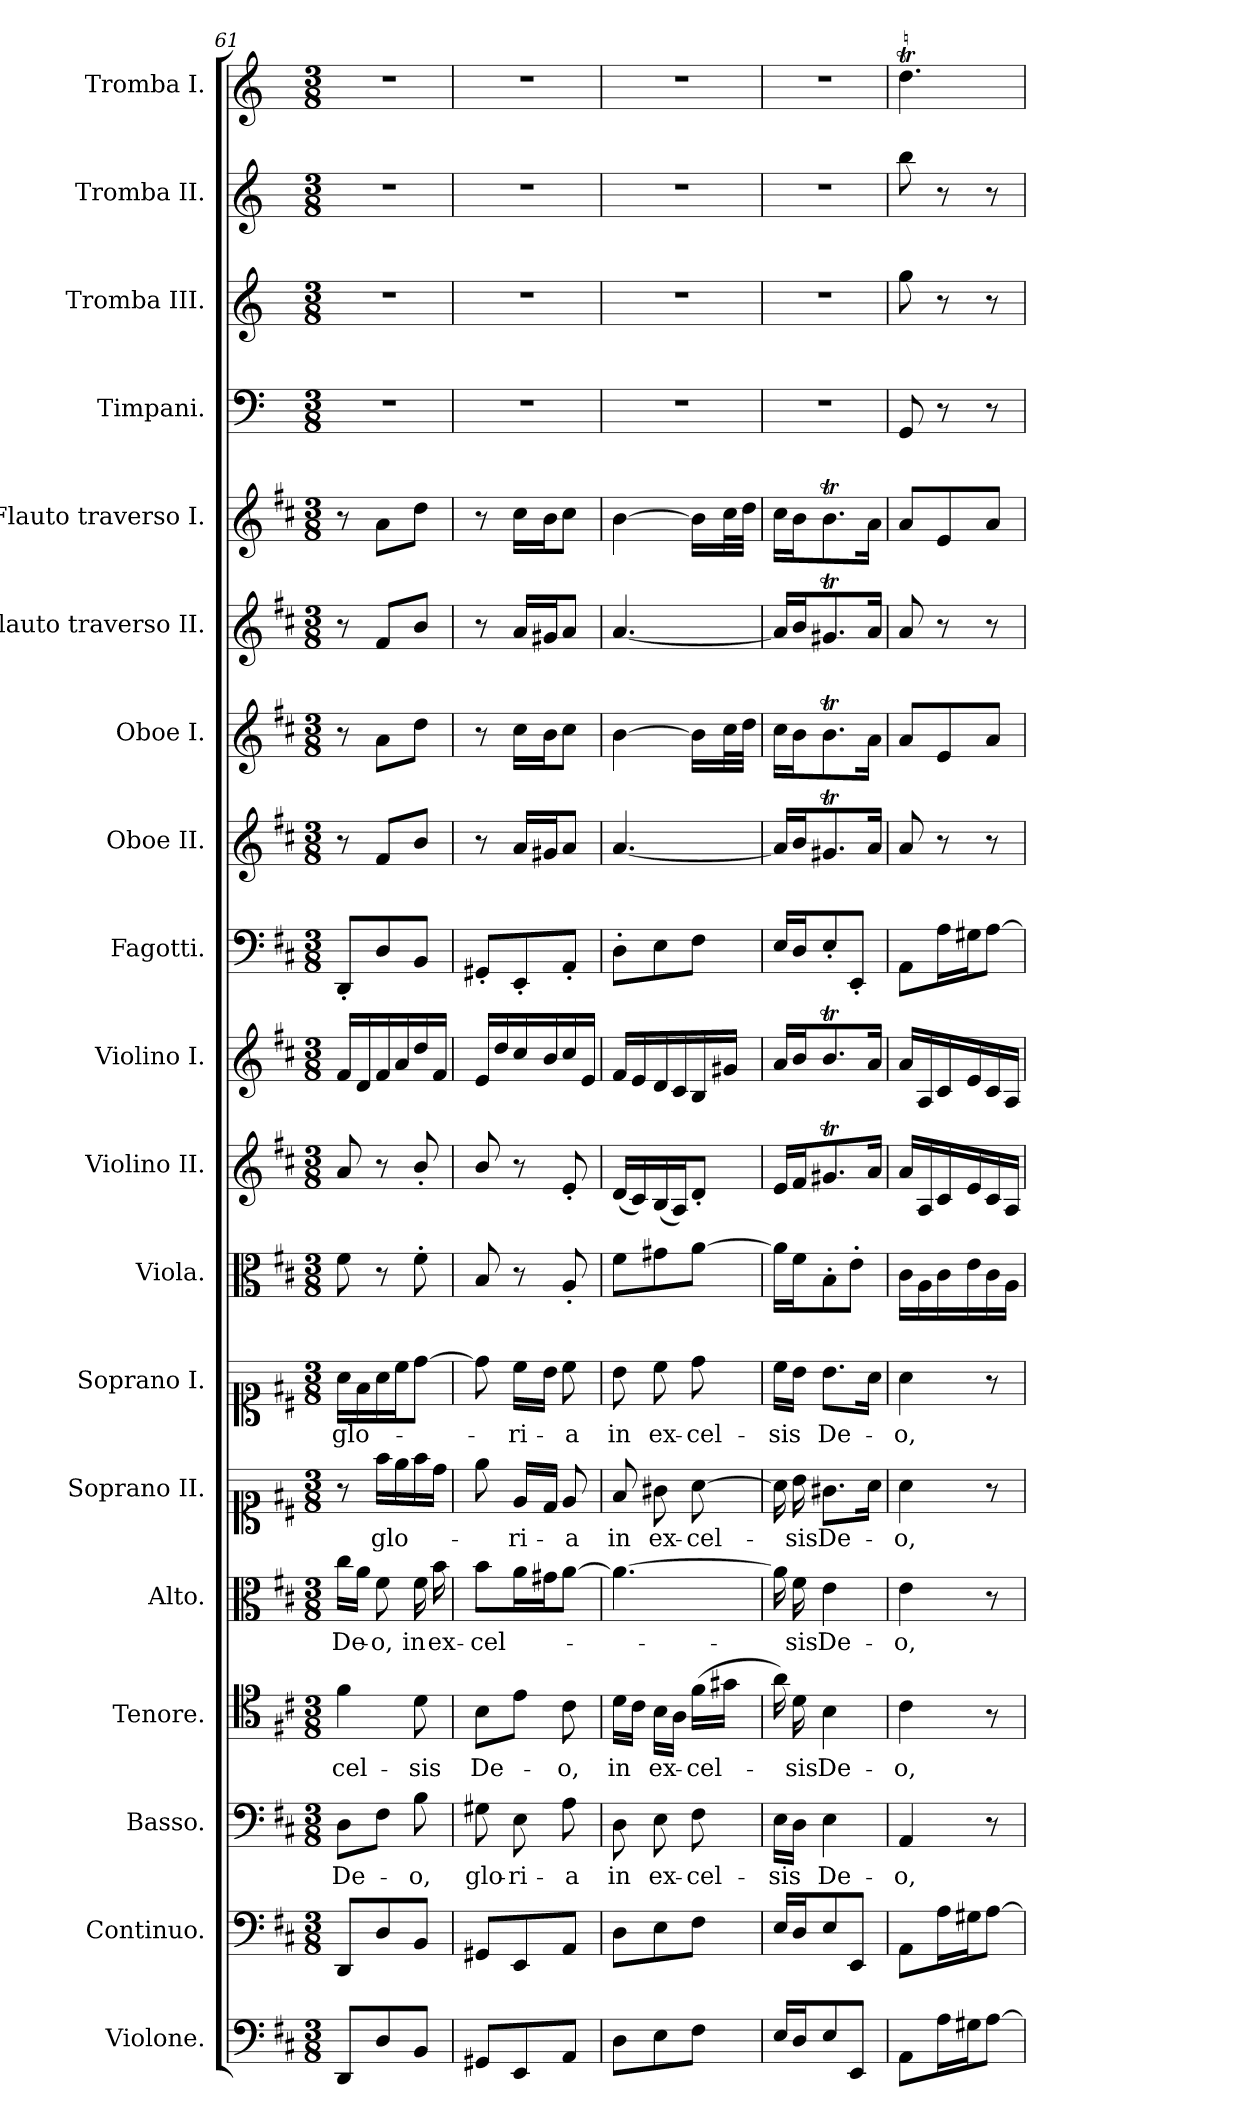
**kern	**kern	**kern	**text	**kern	**text	**kern	**text	**kern	**text	**kern	**text	**kern	**dynam	**kern	**dynam	**kern	**kern	**kern	**kern	**kern	**kern	**kern	**kern	**kern	**dynam	**kern
*part19	*part18	*part17	*part17	*part16	*part16	*part15	*part15	*part14	*part14	*part13	*part13	*part12	*part12	*part11	*part11	*part10	*part9	*part8	*part7	*part6	*part5	*part4	*part3	*part2	*part2	*part1
*staff19	*staff18	*staff17	*staff17	*staff16	*staff16	*staff15	*staff15	*staff14	*staff14	*staff13	*staff13	*staff12	*staff12	*staff11	*staff11	*staff10	*staff9	*staff8	*staff7	*staff6	*staff5	*staff4	*staff3	*staff2	*staff2	*staff1
*I"Violone.	*I"Continuo.	*I"Basso.	*	*I"Tenore.	*	*I"Alto.	*	*I"Soprano II.	*	*I"Soprano I.	*	*I"Viola.	*	*I"Violino II.	*	*I"Violino I.	*I"Fagotti.	*I"Oboe II.	*I"Oboe I.	*I"Flauto traverso II.	*I"Flauto traverso I.	*I"Timpani.	*I"Tromba III.	*I"Tromba II.	*	*I"Tromba I.
*	*	*	*	*	*	*	*	*	*	*	*	*	*	*	*	*	*	*I'Ob	*I'Ob	*I'Fl	*I'Fl	*I'Timp	*	*	*	*
*clefF4	*clefF4	*clefF4	*	*clefC4	*	*clefC3	*	*clefC1	*	*clefC1	*	*clefC3	*	*clefG2	*	*clefG2	*clefF4	*clefG2	*clefG2	*clefG2	*clefG2	*clefF4	*clefG2	*clefG2	*	*clefG2
*ITrd7c12	*	*	*	*	*	*	*	*	*	*	*	*	*	*	*	*	*	*	*	*	*	*ITrd-1c-2	*ITrd-1c-2	*ITrd-1c-2	*	*ITrd-1c-2
*k[f#c#]	*k[f#c#]	*k[f#c#]	*	*k[f#c#]	*	*k[f#c#]	*	*k[f#c#]	*	*k[f#c#]	*	*k[f#c#]	*	*k[f#c#]	*	*k[f#c#]	*k[f#c#]	*k[f#c#]	*k[f#c#]	*k[f#c#]	*k[f#c#]	*k[f#c#]	*k[f#c#]	*k[f#c#]	*	*k[f#c#]
*M3/8	*M3/8	*M3/8	*	*M3/8	*	*M3/8	*	*M3/8	*	*M3/8	*	*M3/8	*	*M3/8	*	*M3/8	*M3/8	*M3/8	*M3/8	*M3/8	*M3/8	*M3/8	*M3/8	*M3/8	*	*M3/8
=61	=61	=61	=61	=61	=61	=61	=61	=61	=61	=61	=61	=61	=61	=61	=61	=61	=61	=61	=61	=61	=61	=61	=61	=61	=61	=61
!	!	!	!LO:LY:b	!	!LO:LY:b	!	!LO:LY:b	!	!	!	!LO:LY:b	!	!	!	!	!	!	!	!	!	!	!	!	!	!	!
8DDD/L	8DD/L	8D\L	De-	4f#\	-cel-	16cc#\LL	De-	8r	.	16a\LL	glo-	8f#\	.	8a/	.	16f#/LL	8DD'/L	8r	8r	8r	8r	4.r	4.r	4.r	.	4.r
.	.	.	.	.	.	16a\JJ	.	.	.	16f#\	.	.	.	.	.	16d/	.	.	.	.	.	.	.	.	.	.
!	!	!	!	!	!	!	!LO:LY:b	!	!LO:LY:b	!	!	!	!	!	!	!	!	!	!	!	!	!	!	!	!	!
8DD/	8D/	8F#\J	.	.	.	8f#\	-o,	16ff#\LL	glo-	16a\	.	8r	.	8r	.	16f#/	8D/	8f#/L	8a\L	8f#/L	8a\L	.	.	.	.	.
.	.	.	.	.	.	.	.	16ee\	.	16cc#\J	.	.	.	.	.	16a/	.	.	.	.	.	.	.	.	.	.
!	!	!	!LO:LY:b	!	!LO:LY:b	!	!LO:LY:b	!	!	!	!	!	!	!	!	!	!	!	!	!	!	!	!	!	!	!
8BBB/J	8BB/J	8B\	-o,	8d\	-sis	16f#\	in	16ff#\	.	[8dd\J	.	8f#'\	.	8b'/	.	16dd/	8BB/J	8b/J	8dd\J	8b/J	8dd\J	.	.	.	.	.
!	!	!	!	!	!	!	!LO:LY:b	!	!	!	!	!	!	!	!	!	!	!	!	!	!	!	!	!	!	!
.	.	.	.	.	.	16b\	ex-	16dd\JJ	.	.	.	.	.	.	.	16f#/JJ	.	.	.	.	.	.	.	.	.	.
!!LO:PB:g=z
=62	=62	=62	=62	=62	=62	=62	=62	=62	=62	=62	=62	=62	=62	=62	=62	=62	=62	=62	=62	=62	=62	=62	=62	=62	=62	=62
!	!	!	!LO:LY:b	!	!LO:LY:b	!	!LO:LY:b	!	!	!	!	!	!	!	!	!	!	!	!	!	!	!	!	!	!	!
8GGG#X/L	8GG#X/L	8G#X\	glo-	8B\L	De-	8b\L	-cel-	8ee\	.	8dd\]	.	8B/	.	8b/	.	16e/LL	8GG#X'/L	8r	8r	8r	8r	4.r	4.r	4.r	.	4.r
.	.	.	.	.	.	.	.	.	.	.	.	.	.	.	.	16dd/	.	.	.	.	.	.	.	.	.	.
!	!	!	!LO:LY:b	!	!	!	!	!	!LO:LY:b	!	!LO:LY:b	!	!	!	!	!	!	!	!	!	!	!	!	!	!	!
8EEE/	8EE/	8E\	-ri-	8e\J	.	16a\L	.	16e/LL	ri-	16cc#\LL	ri-	8r	.	8r	.	16cc#/	8EE'/	16a/LL	16cc#\LL	16a/LL	16cc#\LL	.	.	.	.	.
.	.	.	.	.	.	16g#X\J	.	16d/JJ	.	16b\JJ	.	.	.	.	.	16b/	.	16g#X/J	16b\J	16g#X/J	16b\J	.	.	.	.	.
!	!	!	!LO:LY:b	!	!LO:LY:b	!	!	!	!LO:LY:b	!	!LO:LY:b	!	!	!	!	!	!	!	!	!	!	!	!	!	!	!
8AAA/J	8AA/J	8A\	-a	8c#\	-o,	[8a\J	.	8e/	-a	8cc#\	-a	8A'/	.	8e'/	.	16cc#/	8AA'/J	8a/J	8cc#\J	8a/J	8cc#\J	.	.	.	.	.
.	.	.	.	.	.	.	.	.	.	.	.	.	.	.	.	16e/JJ	.	.	.	.	.	.	.	.	.	.
=63	=63	=63	=63	=63	=63	=63	=63	=63	=63	=63	=63	=63	=63	=63	=63	=63	=63	=63	=63	=63	=63	=63	=63	=63	=63	=63
!	!	!	!LO:LY:b	!	!LO:LY:b	!	!	!	!LO:LY:b	!	!LO:LY:b	!	!	!	!	!	!	!	!	!	!	!	!	!	!	!
8DD\L	8D\L	8D\	in	16d\LL	in	4.a\_	.	8f#/	in	8b\	in	8f#\L	.	(16d/LL	.	16f#/LL	8D'\L	[4.a/	[4b\	[4.a/	[4b\	4.r	4.r	4.r	.	4.r
.	.	.	.	16c#\JJ	.	.	.	.	.	.	.	.	.	16c#/)	.	16e/	.	.	.	.	.	.	.	.	.	.
!	!	!	!LO:LY:b	!	!LO:LY:b	!	!	!	!LO:LY:b	!	!LO:LY:b	!	!	!	!	!	!	!	!	!	!	!	!	!	!	!
8EE\	8E\	8E\	ex-	16B\LL	ex-	.	.	8g#X\	ex-	8cc#\	ex-	8g#X\	.	(16B/	.	16d/	8E\	.	.	.	.	.	.	.	.	.
.	.	.	.	16A\JJ	.	.	.	.	.	.	.	.	.	16A/J)	.	16c#/	.	.	.	.	.	.	.	.	.	.
!	!	!	!LO:LY:b	!	!LO:LY:b	!	!	!	!LO:LY:b	!	!LO:LY:b	!	!	!	!	!	!	!	!	!	!	!	!	!	!	!
8FF#\J	8F#\J	8F#\	-cel-	(16f#\LL	-cel-	.	.	[8a\	-cel-	8dd\	-cel-	[8a\J	.	8d'/J	.	16B/	8F#\J	.	16b\LL]	.	16b\LL]	.	.	.	.	.
.	.	.	.	16g#X\JJ	.	.	.	.	.	.	.	.	.	.	.	16g#X/JJ	.	.	32cc#\L	.	32cc#\L	.	.	.	.	.
.	.	.	.	.	.	.	.	.	.	.	.	.	.	.	.	.	.	.	32dd\JJJ	.	32dd\JJJ	.	.	.	.	.
=64	=64	=64	=64	=64	=64	=64	=64	=64	=64	=64	=64	=64	=64	=64	=64	=64	=64	=64	=64	=64	=64	=64	=64	=64	=64	=64
!	!	!	!LO:LY:b	!	!	!	!	!	!	!	!LO:LY:b	!	!	!	!	!	!	!	!	!	!	!	!	!	!	!
16EE/LL	16E/LL	16E\LL	-sis	16a\)	.	16a\]	.	16a\]	.	16cc#\LL	-sis	16a\LL]	.	16e/LL	.	16a/LL	16E/LL	16a/LL]	16cc#\LL	16a/LL]	16cc#\LL	4.r	4.r	4.r	.	4.r
!	!	!	!	!	!LO:LY:b	!	!LO:LY:b	!	!LO:LY:b	!	!	!	!	!	!	!	!	!	!	!	!	!	!	!	!	!
16DD/J	16D/J	16D\JJ	.	16d\	-sis	16f#\	-sis	16b\	-sis	16b\JJ	.	16f#\J	.	16f#/J	.	16b/J	16D/J	16b/J	16b\J	16b/J	16b\J	.	.	.	.	.
!	!	!	!LO:LY:b	!	!LO:LY:b	!	!LO:LY:b	!	!LO:LY:b	!	!LO:LY:b	!	!	!	!	!	!	!	!	!	!	!	!	!	!	!
8EE/	8E/	4E\	De-	4B\	De-	4e\	De-	8.g#X\L	De-	8.b\L	De-	8B'\	.	8.g#Xt/	.	8.bT/	8E'/	8.g#Xt/	8.bT\	8.g#Xt/	8.bT\	.	.	.	.	.
8EEE/J	8EE/J	.	.	.	.	.	.	.	.	.	.	8e'\J	.	.	.	.	8EE'/J	.	.	.	.	.	.	.	.	.
!	!	!	!	!	!	!	!	!	!	!	!	!	!	!	!LO:DY:b	!	!	!	!	!	!	!	!	!	!	!
.	.	.	.	.	.	.	.	16a\Jk	.	16a\Jk	.	.	.	16a/Jk	other-dynamics	16a/Jk	.	16a/Jk	16a\Jk	16a/Jk	16a\Jk	.	.	.	.	.
=65	=65	=65	=65	=65	=65	=65	=65	=65	=65	=65	=65	=65	=65	=65	=65	=65	=65	=65	=65	=65	=65	=65	=65	=65	=65	=65
!	!	!	!LO:LY:b	!	!LO:LY:b	!	!LO:LY:b	!	!LO:LY:b	!	!LO:LY:b	!	!	!	!	!	!	!	!	!	!	!	!	!	!LO:DY:b	!
8AAA\L	8AA\L	4AA/	-o,	4c#\	-o,	4e\	-o,	4a\	-o,	4a\	-o,	16c#\LL	.	16a/LL	.	16a/LL	8AA\L	8a/	8a/L	8a/	8a/L	8AA/	8aa\	8ccc#\	other-dynamics	4.eet\
!	!	!	!	!	!	!	!	!	!	!	!	!	!LO:DY:b	!	!	!	!	!	!	!	!	!	!	!	!	!
.	.	.	.	.	.	.	.	.	.	.	.	16A\	other-dynamics	16A/	.	16A/	.	.	.	.	.	.	.	.	.	.
16AA\L	16A\L	.	.	.	.	.	.	.	.	.	.	16c#\	.	16c#/	.	16c#/	16A\L	8r	8e/	8r	8e/	8r	8r	8r	.	.
16GG#X\J	16G#X\J	.	.	.	.	.	.	.	.	.	.	16e\	.	16e/	.	16e/	16G#X\J	.	.	.	.	.	.	.	.	.
[8AA\J	[8A\J	8r	.	8r	.	8r	.	8r	.	8r	.	16c#\	.	16c#/	.	16c#/	[8A\J	8r	8a/J	8r	8a/J	8r	8r	8r	.	.
.	.	.	.	.	.	.	.	.	.	.	.	16A\JJ	.	16A/JJ	.	16A/JJ	.	.	.	.	.	.	.	.	.	.
=	=	=	=	=	=	=	=	=	=	=	=	=	=	=	=	=	=	=	=	=	=	=	=	=	=	=
*-	*-	*-	*-	*-	*-	*-	*-	*-	*-	*-	*-	*-	*-	*-	*-	*-	*-	*-	*-	*-	*-	*-	*-	*-	*-	*-
